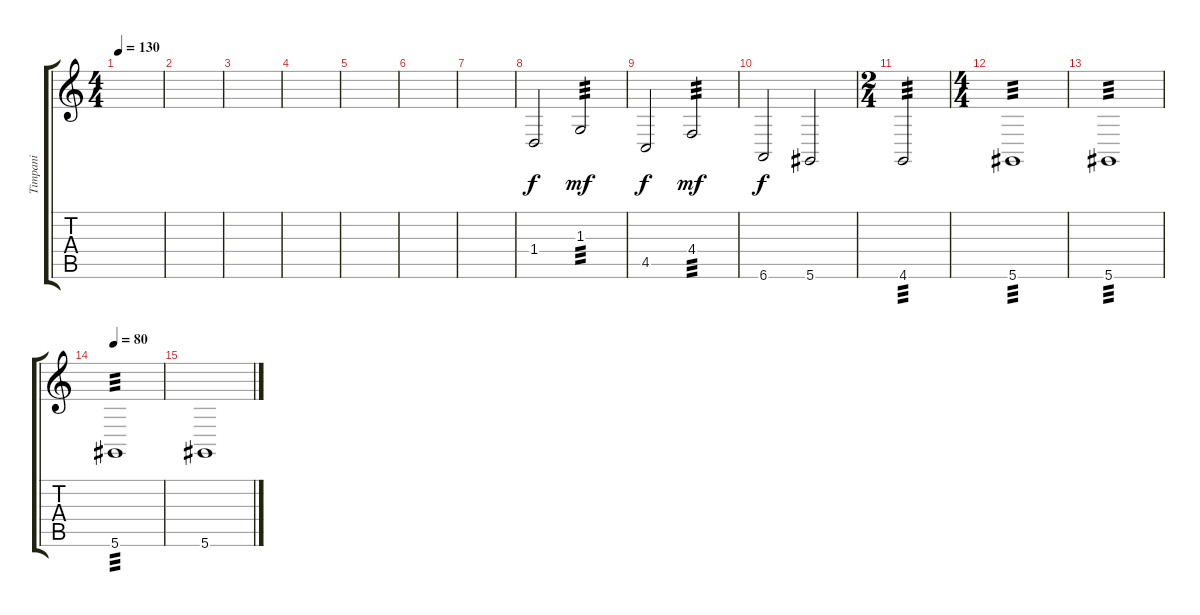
\track ("Timpani" "Timpani") {instrument timpani}
\staff {score tabs}
\tuning (Eb4 Bb3 Gb3 Db3 Ab2 Eb2) {hide}
\ts (4 4)
\tempo 130
\clef g2
\ks c
|
|
|
|
|
|
|
1.4.2 1.3.2{tp 3 dy mf} |
4.5.2{dy f} 4.4.2{tp 3 dy mf} |
6.6.2{dy f} 5.6.2 |
\ts (2 4)
4.6.2{tp 3} |
\ts (4 4)
5.6.1{tp 3} |
5.6.1{tp 3} |
\tempo 80
5.6.1{tp 3} |
5.6.1
